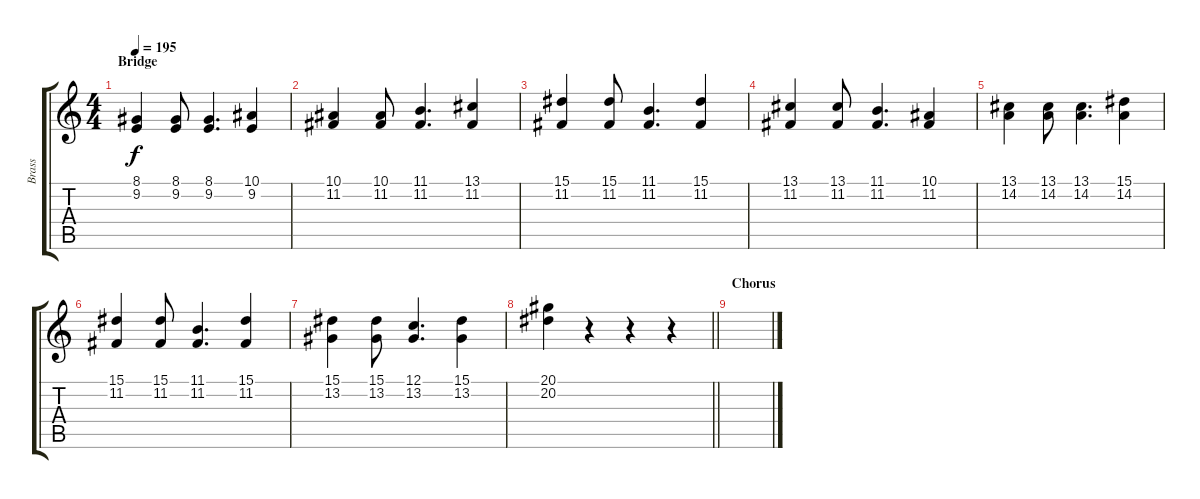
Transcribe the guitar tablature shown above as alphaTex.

\track ("Brass" "Brass") {instrument brasssection}
\staff {score tabs}
\tuning (C4 G3 Eb3 Bb2 F2 C2) {hide}
\ts (4 4)
\section ("" "Bridge")
\tempo 195
\clef g2
\ks c
(8.1 9.2).4{dy f} (8.1 9.2).8 (8.1 9.2).4{d} (10.1 9.2).4 |
(10.1 11.2).4 (10.1 11.2).8 (11.1 11.2).4{d} (13.1 11.2).4 |
(15.1 11.2).4 (15.1 11.2).8 (11.1 11.2).4{d} (15.1 11.2).4 |
(13.1 11.2).4 (13.1 11.2).8 (11.1 11.2).4{d} (10.1 11.2).4 |
(13.1 14.2).4 (13.1 14.2).8 (13.1 14.2).4{d} (15.1 14.2).4 |
(15.1 11.2).4 (15.1 11.2).8 (11.1 11.2).4{d} (15.1 11.2).4 |
(15.1 13.2).4 (15.1 13.2).8 (12.1 13.2).4{d} (15.1 13.2).4 |
\barLineRight lightlight
(20.1 20.2).4 r.4 r.4 r.4 |
\section ("" "Chorus")
